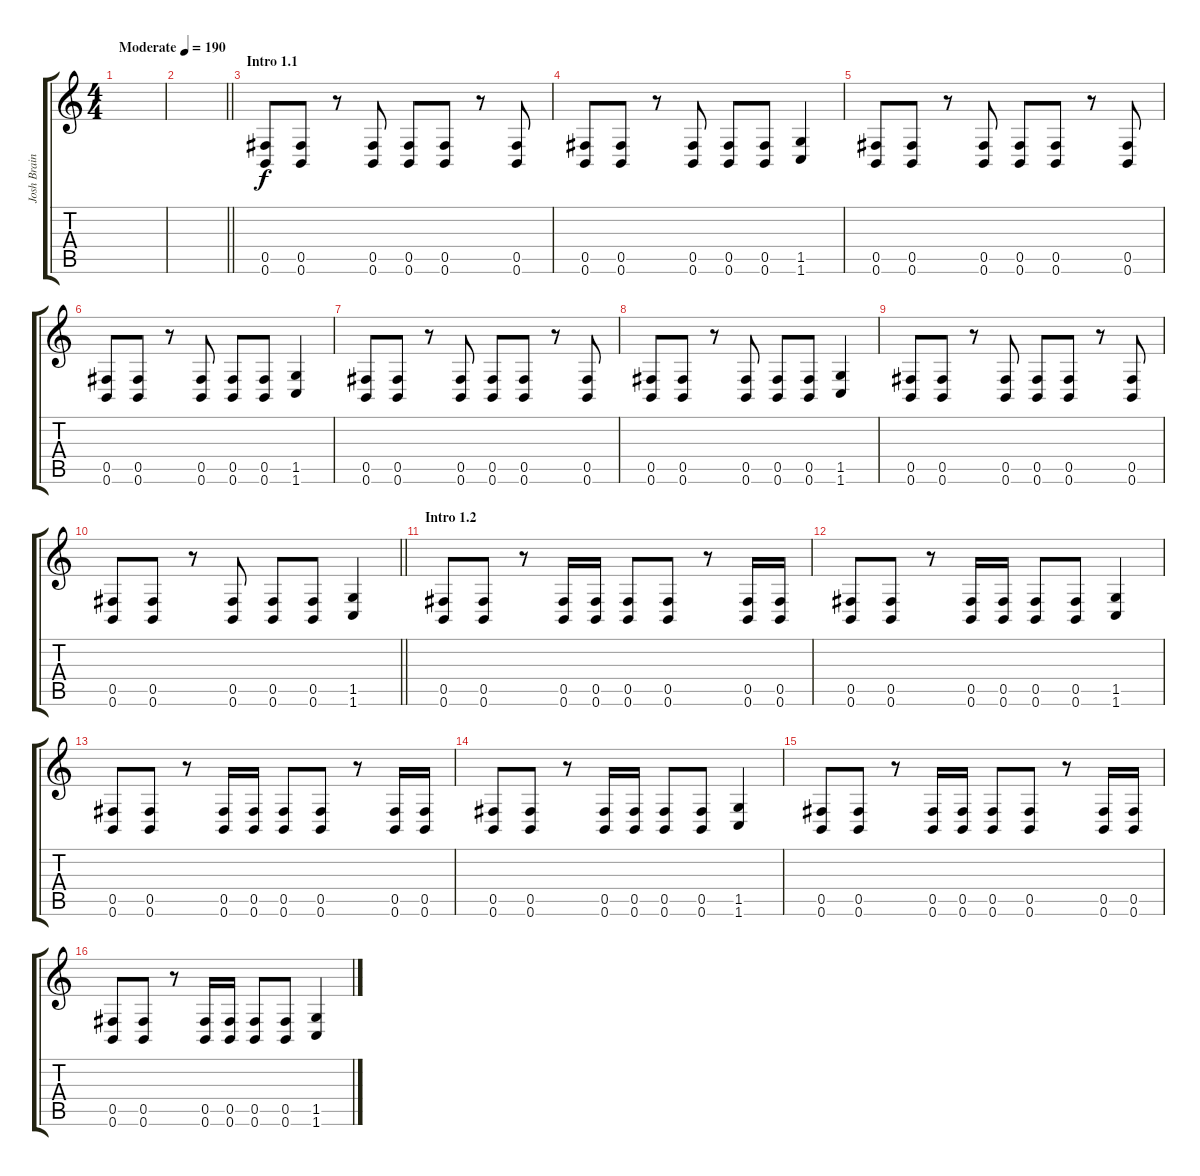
\track ("Josh Brainard" "Josh Brain") {instrument distortionguitar}
\staff {score tabs}
\tuning (Db4 Ab3 E3 B2 Gb2 B1) {hide}
\ts (4 4)
\tempo (190 "Moderate")
\clef g2
\ks c
|
\barLineRight lightlight
|
\section ("" "Intro 1.1")
(0.5 0.6).8 (0.5 0.6).8 r.8 (0.5 0.6).8 (0.5 0.6).8 (0.5 0.6).8 r.8 (0.5 0.6).8 |
(0.5 0.6).8 (0.5 0.6).8 r.8 (0.5 0.6).8 (0.5 0.6).8 (0.5 0.6).8 (1.5 1.6).4 |
(0.5 0.6).8 (0.5 0.6).8 r.8 (0.5 0.6).8 (0.5 0.6).8 (0.5 0.6).8 r.8 (0.5 0.6).8 |
(0.5 0.6).8 (0.5 0.6).8 r.8 (0.5 0.6).8 (0.5 0.6).8 (0.5 0.6).8 (1.5 1.6).4 |
(0.5 0.6).8 (0.5 0.6).8 r.8 (0.5 0.6).8 (0.5 0.6).8 (0.5 0.6).8 r.8 (0.5 0.6).8 |
(0.5 0.6).8 (0.5 0.6).8 r.8 (0.5 0.6).8 (0.5 0.6).8 (0.5 0.6).8 (1.5 1.6).4 |
(0.5 0.6).8 (0.5 0.6).8 r.8 (0.5 0.6).8 (0.5 0.6).8 (0.5 0.6).8 r.8 (0.5 0.6).8 |
\barLineRight lightlight
(0.5 0.6).8 (0.5 0.6).8 r.8 (0.5 0.6).8 (0.5 0.6).8 (0.5 0.6).8 (1.5 1.6).4 |
\section ("" "Intro 1.2")
(0.5 0.6).8 (0.5 0.6).8 r.8 (0.5 0.6).16 (0.5 0.6).16 (0.5 0.6).8 (0.5 0.6).8 r.8 (0.5 0.6).16 (0.5 0.6).16 |
(0.5 0.6).8 (0.5 0.6).8 r.8 (0.5 0.6).16 (0.5 0.6).16 (0.5 0.6).8 (0.5 0.6).8 (1.5 1.6).4 |
(0.5 0.6).8 (0.5 0.6).8 r.8 (0.5 0.6).16 (0.5 0.6).16 (0.5 0.6).8 (0.5 0.6).8 r.8 (0.5 0.6).16 (0.5 0.6).16 |
(0.5 0.6).8 (0.5 0.6).8 r.8 (0.5 0.6).16 (0.5 0.6).16 (0.5 0.6).8 (0.5 0.6).8 (1.5 1.6).4 |
(0.5 0.6).8 (0.5 0.6).8 r.8 (0.5 0.6).16 (0.5 0.6).16 (0.5 0.6).8 (0.5 0.6).8 r.8 (0.5 0.6).16 (0.5 0.6).16 |
(0.5 0.6).8 (0.5 0.6).8 r.8 (0.5 0.6).16 (0.5 0.6).16 (0.5 0.6).8 (0.5 0.6).8 (1.5 1.6).4
